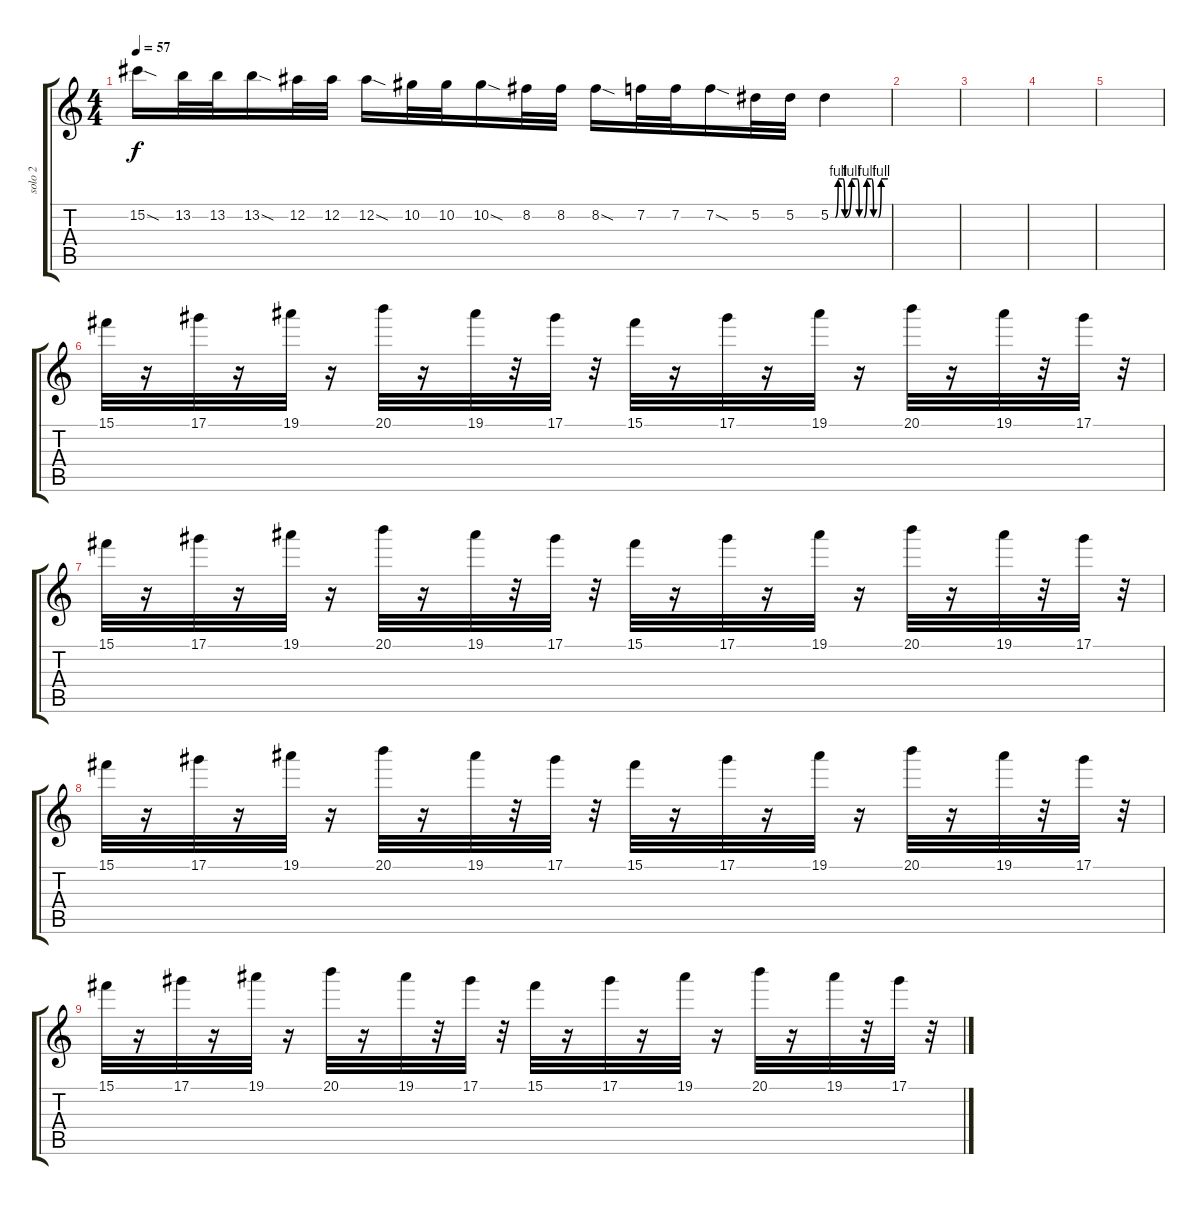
\track ("solo 2" "solo 2") {instrument overdrivenguitar}
\staff {score tabs}
\tuning (Eb4 Bb3 Gb3 Db3 Ab2 Eb2) {hide}
\ts (4 4)
\tempo 57
\clef g2
\ks c
15.2{sod}.16{dy f} 13.2.32 13.2.32 13.2{sod}.16 12.2.32 12.2.32 12.2{sod}.16 10.2.32 10.2.32 10.2{sod}.16 8.2.32 8.2.32 8.2{sod}.16 7.2.32 7.2.32 7.2{sod}.16 5.2.32 5.2.32 5.2{be (custom 0 0 5 0 8 4 10 4 13 4 15 0 22 4 28 4 30 0 35 0 38 4 40 4 43 4 45 0 50 0 53 4 60 4)}.4 |
|
|
|
|
15.1.32 r.16 17.1.32 r.16 19.1.32 r.16 20.1.32 r.16 19.1.32 r.32 17.1.32 r.32 15.1.32 r.16 17.1.32 r.16 19.1.32 r.16 20.1.32 r.16 19.1.32 r.32 17.1.32 r.32 |
15.1.32 r.16 17.1.32 r.16 19.1.32 r.16 20.1.32 r.16 19.1.32 r.32 17.1.32 r.32 15.1.32 r.16 17.1.32 r.16 19.1.32 r.16 20.1.32 r.16 19.1.32 r.32 17.1.32 r.32 |
15.1.32 r.16 17.1.32 r.16 19.1.32 r.16 20.1.32 r.16 19.1.32 r.32 17.1.32 r.32 15.1.32 r.16 17.1.32 r.16 19.1.32 r.16 20.1.32 r.16 19.1.32 r.32 17.1.32 r.32 |
15.1.32 r.16 17.1.32 r.16 19.1.32 r.16 20.1.32 r.16 19.1.32 r.32 17.1.32 r.32 15.1.32 r.16 17.1.32 r.16 19.1.32 r.16 20.1.32 r.16 19.1.32 r.32 17.1.32 r.32
